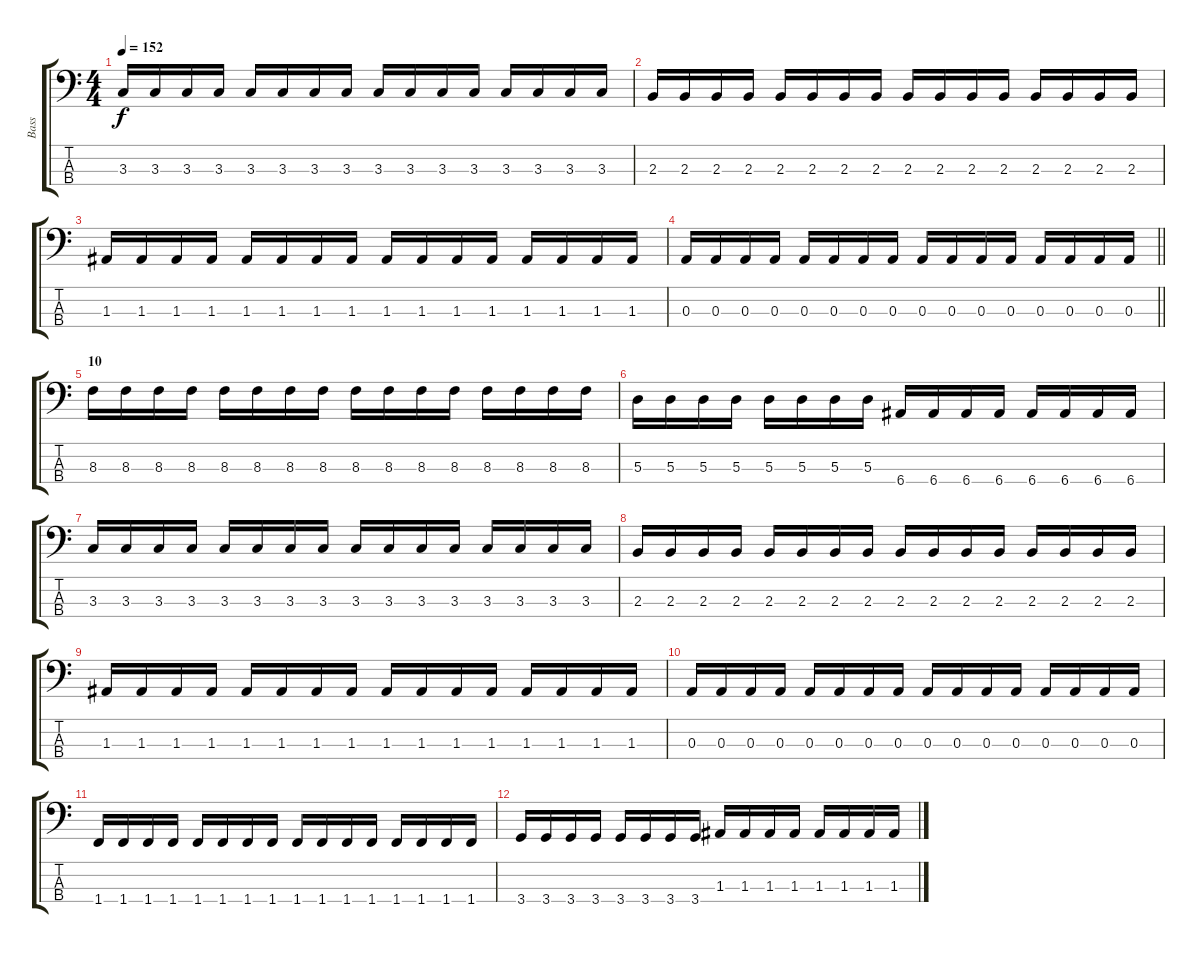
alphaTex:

\track ("Bass" "Bass") {instrument electricbasspick}
\staff {score tabs}
\tuning (G2 D2 A1 E1) {hide}
\ts (4 4)
\tempo 152
\clef f4
\ks c
3.3.16{dy f} 3.3.16 3.3.16 3.3.16 3.3.16 3.3.16 3.3.16 3.3.16 3.3.16 3.3.16 3.3.16 3.3.16 3.3.16 3.3.16 3.3.16 3.3.16 |
2.3.16 2.3.16 2.3.16 2.3.16 2.3.16 2.3.16 2.3.16 2.3.16 2.3.16 2.3.16 2.3.16 2.3.16 2.3.16 2.3.16 2.3.16 2.3.16 |
1.3.16 1.3.16 1.3.16 1.3.16 1.3.16 1.3.16 1.3.16 1.3.16 1.3.16 1.3.16 1.3.16 1.3.16 1.3.16 1.3.16 1.3.16 1.3.16 |
\barLineRight lightlight
0.3.16 0.3.16 0.3.16 0.3.16 0.3.16 0.3.16 0.3.16 0.3.16 0.3.16 0.3.16 0.3.16 0.3.16 0.3.16 0.3.16 0.3.16 0.3.16 |
\section ("" "10")
8.3.16 8.3.16 8.3.16 8.3.16 8.3.16 8.3.16 8.3.16 8.3.16 8.3.16 8.3.16 8.3.16 8.3.16 8.3.16 8.3.16 8.3.16 8.3.16 |
5.3.16 5.3.16 5.3.16 5.3.16 5.3.16 5.3.16 5.3.16 5.3.16 6.4.16 6.4.16 6.4.16 6.4.16 6.4.16 6.4.16 6.4.16 6.4.16 |
3.3.16 3.3.16 3.3.16 3.3.16 3.3.16 3.3.16 3.3.16 3.3.16 3.3.16 3.3.16 3.3.16 3.3.16 3.3.16 3.3.16 3.3.16 3.3.16 |
2.3.16 2.3.16 2.3.16 2.3.16 2.3.16 2.3.16 2.3.16 2.3.16 2.3.16 2.3.16 2.3.16 2.3.16 2.3.16 2.3.16 2.3.16 2.3.16 |
1.3.16 1.3.16 1.3.16 1.3.16 1.3.16 1.3.16 1.3.16 1.3.16 1.3.16 1.3.16 1.3.16 1.3.16 1.3.16 1.3.16 1.3.16 1.3.16 |
0.3.16 0.3.16 0.3.16 0.3.16 0.3.16 0.3.16 0.3.16 0.3.16 0.3.16 0.3.16 0.3.16 0.3.16 0.3.16 0.3.16 0.3.16 0.3.16 |
1.4.16 1.4.16 1.4.16 1.4.16 1.4.16 1.4.16 1.4.16 1.4.16 1.4.16 1.4.16 1.4.16 1.4.16 1.4.16 1.4.16 1.4.16 1.4.16 |
3.4.16 3.4.16 3.4.16 3.4.16 3.4.16 3.4.16 3.4.16 3.4.16 1.3.16 1.3.16 1.3.16 1.3.16 1.3.16 1.3.16 1.3.16 1.3.16
